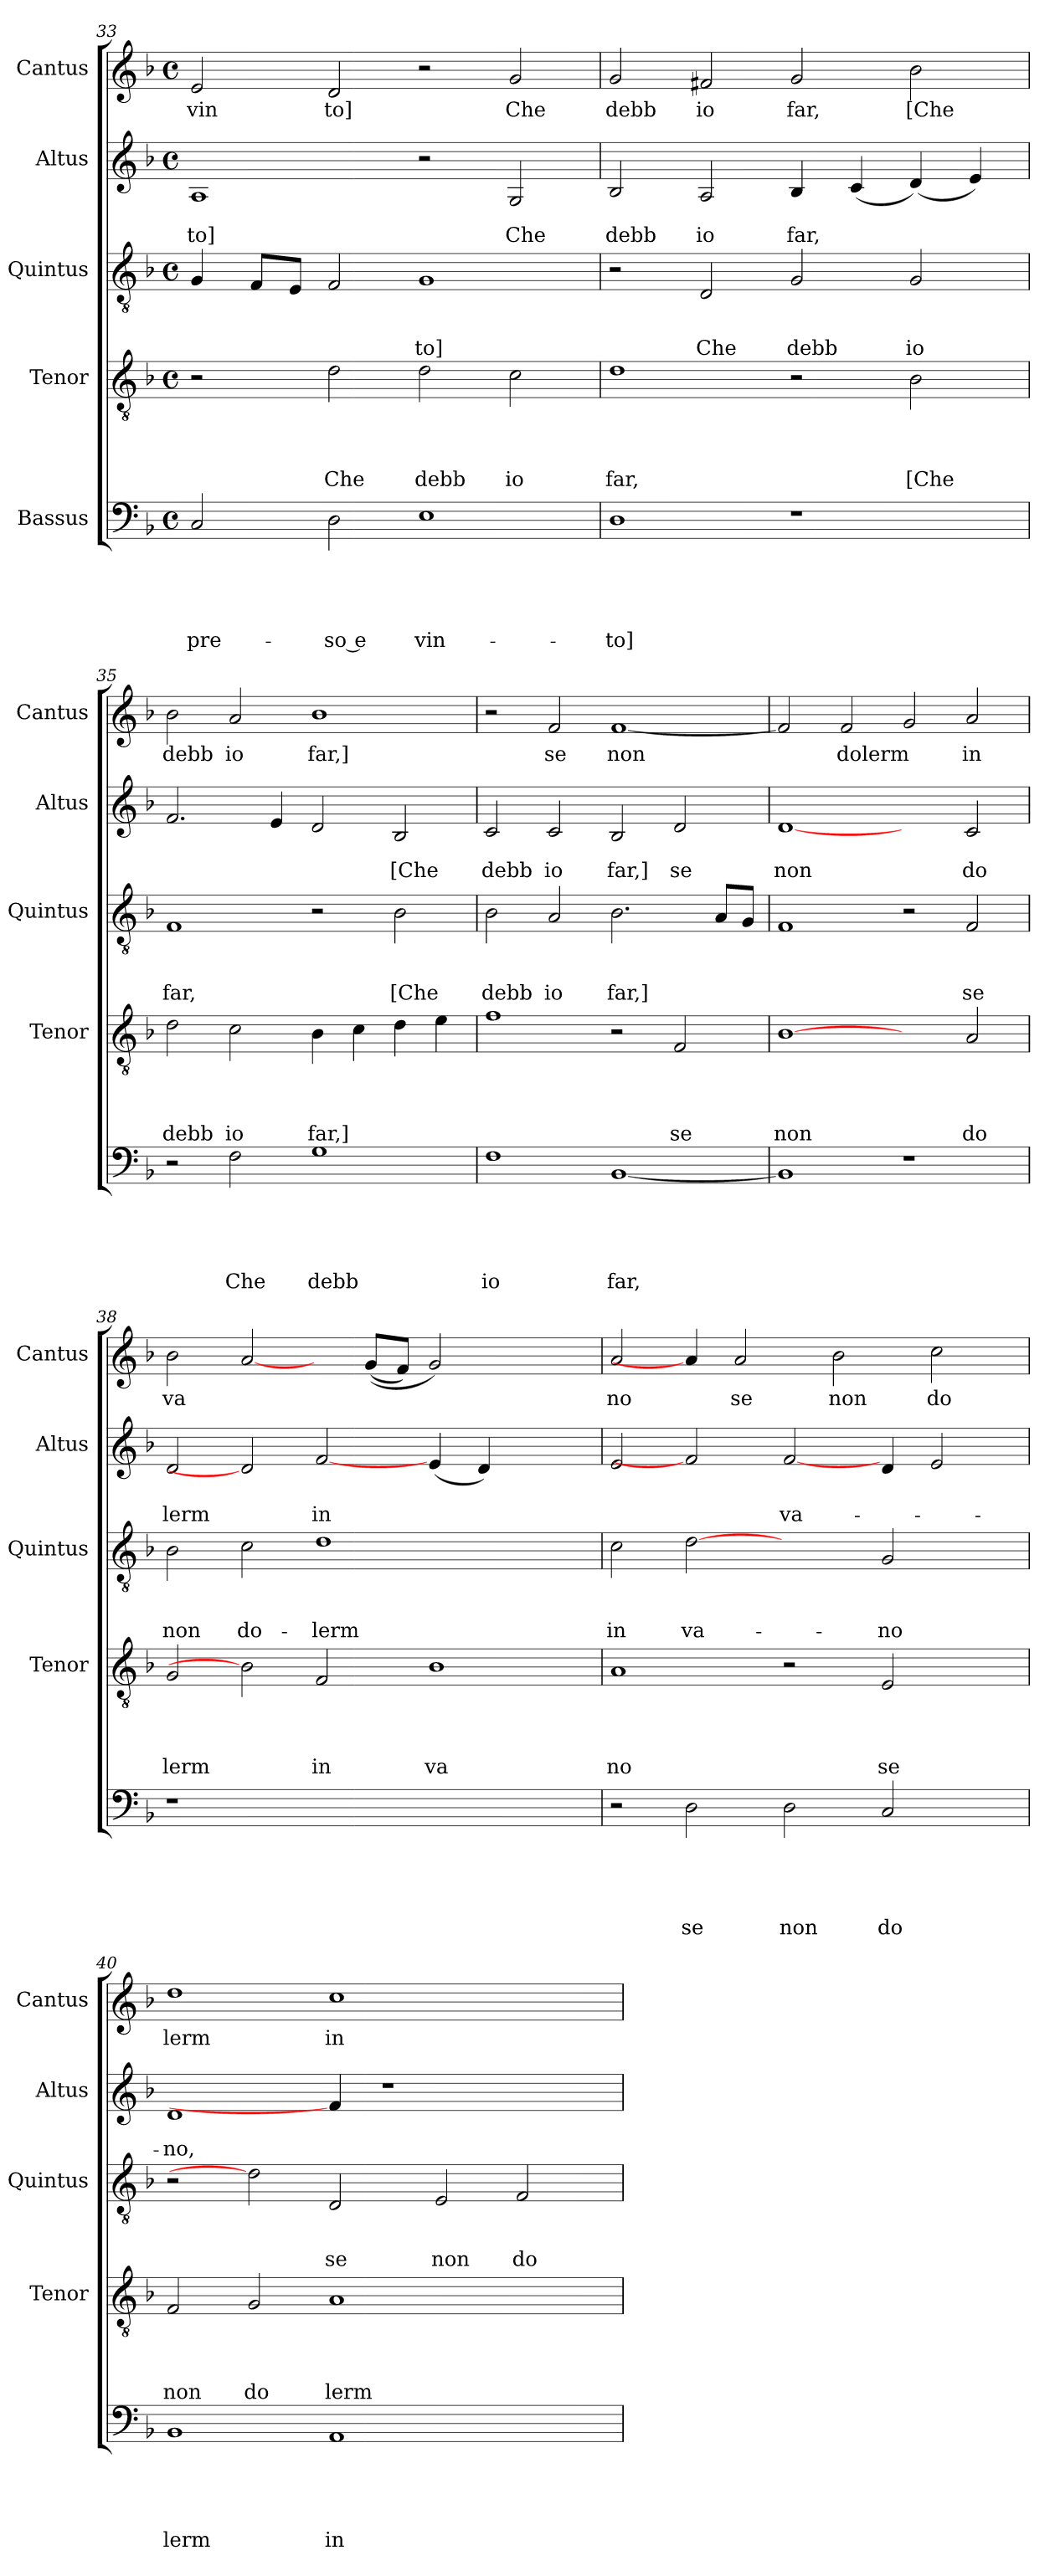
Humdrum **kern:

**kern	**text	**text	**text	**text	**text	**kern	**text	**text	**text	**text	**kern	**text	**text	**text	**kern	**text	**text	**kern	**text
*part5	*part5	*part5	*part5	*part5	*part5	*part4	*part4	*part4	*part4	*part4	*part3	*part3	*part3	*part3	*part2	*part2	*part2	*part1	*part1
*staff5	*staff5	*staff5	*staff5	*staff5	*staff5	*staff4	*staff4	*staff4	*staff4	*staff4	*staff3	*staff3	*staff3	*staff3	*staff2	*staff2	*staff2	*staff1	*staff1
*I"Bassus	*	*	*	*	*	*I"Tenor	*	*	*	*	*I"Quintus	*	*	*	*I"Altus	*	*	*I"Cantus	*
*	*	*	*	*	*	*I'Tenor	*	*	*	*	*I'Quintus	*	*	*	*I'Altus	*	*	*I'Cantus	*
!!LO:LB:g=z
*clefF4	*	*	*	*	*	*clefGv2	*	*	*	*	*clefGv2	*	*	*	*clefG2	*	*	*clefG2	*
*k[b-]	*	*	*	*	*	*k[b-]	*	*	*	*	*k[b-]	*	*	*	*k[b-]	*	*	*k[b-]	*
*F:	*	*	*	*	*	*F:	*	*	*	*	*F:	*	*	*	*F:	*	*	*F:	*
*M4/4	*	*	*	*	*	*M4/4	*	*	*	*	*M4/4	*	*	*	*M4/4	*	*	*M4/4	*
*met(c)	*	*	*	*	*	*met(c)	*	*	*	*	*met(c)	*	*	*	*met(c)	*	*	*met(c)	*
=33	=33	=33	=33	=33	=33	=33	=33	=33	=33	=33	=33	=33	=33	=33	=33	=33	=33	=33	=33
!	!	!	!	!	!LO:LY:b	!	!	!	!	!	!	!	!	!	!	!	!LO:LY:b	!	!LO:LY:b
2C/	.	.	.	.	pre-	2r	.	.	.	.	4G/	.	.	.	1A	.	to]	2e/	vin
.	.	.	.	.	.	.	.	.	.	.	8F/L	.	.	.	.	.	.	.	.
.	.	.	.	.	.	.	.	.	.	.	8E/J	.	.	.	.	.	.	.	.
!	!	!	!	!	!LO:LY:b:rj	!	!	!	!	!LO:LY:b	!	!	!	!	!	!	!	!	!LO:LY:b
2D\	.	.	.	.	-so e	2d\	.	.	.	Che	2F/	.	.	.	.	.	.	2d/	to]
!	!	!	!	!	!LO:LY:b	!	!	!	!	!LO:LY:b	!	!	!	!LO:LY:b	!	!	!	!	!
1E	.	.	.	.	vin-	2d\	.	.	.	debb	1G	.	.	to]	2r	.	.	2r	.
!	!	!	!	!	!	!	!	!	!	!LO:LY:b	!	!	!	!	!	!	!LO:LY:b	!	!LO:LY:b
.	.	.	.	.	.	2c\	.	.	.	io	.	.	.	.	2G/	.	Che	2g/	Che
=34	=34	=34	=34	=34	=34	=34	=34	=34	=34	=34	=34	=34	=34	=34	=34	=34	=34	=34	=34
!	!	!	!	!	!LO:LY:b	!	!	!	!	!LO:LY:b	!	!	!	!	!	!	!LO:LY:b	!	!LO:LY:b
1D	.	.	.	.	-to]	1d	.	.	.	far,	2r	.	.	.	2B-/	.	debb	2g/	debb
!	!	!	!	!	!	!	!	!	!	!	!	!	!	!LO:LY:b	!	!	!LO:LY:b	!	!LO:LY:b
.	.	.	.	.	.	.	.	.	.	.	2D/	.	.	Che	2A/	.	io	2f#X/	io
!	!	!	!	!	!	!	!	!	!	!	!	!	!	!LO:LY:b	!	!	!LO:LY:b	!	!LO:LY:b
1r	.	.	.	.	.	2r	.	.	.	.	2G/	.	.	debb	4B-/	.	far,	2g/	far,
.	.	.	.	.	.	.	.	.	.	.	.	.	.	.	(<4c/	.	.	.	.
!	!	!	!	!	!	!	!	!	!	!LO:LY:b	!	!	!	!LO:LY:b	!	!	!	!	!LO:LY:b
.	.	.	.	.	.	2B-\	.	.	.	[Che	2G/	.	.	io	(<4d/)	.	.	2b-\	[Che
.	.	.	.	.	.	.	.	.	.	.	.	.	.	.	4e/)	.	.	.	.
=35	=35	=35	=35	=35	=35	=35	=35	=35	=35	=35	=35	=35	=35	=35	=35	=35	=35	=35	=35
!	!	!	!	!	!	!	!	!	!	!LO:LY:b	!	!	!	!LO:LY:b	!	!	!	!	!LO:LY:b
2r	.	.	.	.	.	2d\	.	.	.	debb	1F	.	.	far,	2.f/	.	.	2b-\	debb
!	!	!	!	!	!LO:LY:b	!	!	!	!	!LO:LY:b	!	!	!	!	!	!	!	!	!LO:LY:b
2F\	.	.	.	.	Che	2c\	.	.	.	io	.	.	.	.	.	.	.	2a/	io
.	.	.	.	.	.	.	.	.	.	.	.	.	.	.	4e/	.	.	.	.
!	!	!	!	!	!LO:LY:b	!	!	!	!	!LO:LY:b	!	!	!	!	!	!	!	!	!LO:LY:b
1G	.	.	.	.	debb	4B-\	.	.	.	far,]	2r	.	.	.	2d/	.	.	1b-	far,]
.	.	.	.	.	.	4c\	.	.	.	.	.	.	.	.	.	.	.	.	.
!	!	!	!	!	!	!	!	!	!	!	!	!	!	!LO:LY:b	!	!	!LO:LY:b	!	!
.	.	.	.	.	.	4d\	.	.	.	.	2B-\	.	.	[Che	2B-/	.	[Che	.	.
.	.	.	.	.	.	4e\	.	.	.	.	.	.	.	.	.	.	.	.	.
=36	=36	=36	=36	=36	=36	=36	=36	=36	=36	=36	=36	=36	=36	=36	=36	=36	=36	=36	=36
!	!	!	!	!	!LO:LY:b	!	!	!	!	!	!	!	!	!LO:LY:b	!	!	!LO:LY:b	!	!
1F	.	.	.	.	io	1f	.	.	.	.	2B-\	.	.	debb	2c/	.	debb	2r	.
!	!	!	!	!	!	!	!	!	!	!	!	!	!	!LO:LY:b	!	!	!LO:LY:b	!	!LO:LY:b
.	.	.	.	.	.	.	.	.	.	.	2A/	.	.	io	2c/	.	io	2f/	se
!	!	!	!	!	!LO:LY:b	!	!	!	!	!	!	!	!	!LO:LY:b	!	!	!LO:LY:b	!	!LO:LY:b
[<1BB-	.	.	.	.	far,	2r	.	.	.	.	2.B-\	.	.	far,]	2B-/	.	far,]	[<1f	non
!	!	!	!	!	!	!	!	!	!	!LO:LY:b	!	!	!	!	!	!	!LO:LY:b	!	!
.	.	.	.	.	.	2F/	.	.	.	se	.	.	.	.	2d/	.	se	.	.
.	.	.	.	.	.	.	.	.	.	.	8A/L	.	.	.	.	.	.	.	.
.	.	.	.	.	.	.	.	.	.	.	8G/J	.	.	.	.	.	.	.	.
=37	=37	=37	=37	=37	=37	=37	=37	=37	=37	=37	=37	=37	=37	=37	=37	=37	=37	=37	=37
!	!	!	!	!	!	!	!	!	!	!LO:LY:b	!	!	!	!	!	!	!LO:LY:b	!	!
1BB-]	.	.	.	.	.	[1B-	.	.	.	non	1F	.	.	.	[1d	.	non	2f/]	.
!	!	!	!	!	!	!	!	!	!	!	!	!	!	!	!	!	!	!	!LO:LY:b
.	.	.	.	.	.	.	.	.	.	.	.	.	.	.	.	.	.	2f/	dolerm
1r	.	.	.	.	.	2ryy	.	.	.	.	2r	.	.	.	2ryy	.	.	2g/	.
!	!	!	!	!	!	!	!	!	!	!LO:LY:b	!	!	!	!LO:LY:b	!	!	!LO:LY:b	!	!LO:LY:b
.	.	.	.	.	.	2A/	.	.	.	do	2F/	.	.	se	2c/	.	do	2a/	in
!!LO:PB:g=z
=38	=38	=38	=38	=38	=38	=38	=38	=38	=38	=38	=38	=38	=38	=38	=38	=38	=38	=38	=38
!	!	!	!	!	!	!	!	!	!	!LO:LY:b	!	!	!	!LO:LY:b	!	!	!LO:LY:b	!	!LO:LY:b
1r	.	.	.	.	.	2G/	.	.	.	lerm	2B-\	.	.	non	2d/	.	lerm	2b-\	va
!	!	!	!	!	!	!	!	!	!	!	!	!	!	!LO:LY:b	!	!	!	!	!
.	.	.	.	.	.	2B-]	.	.	.	.	2c\	.	.	do-	2d]	.	.	[2a/	.
!	!	!	!	!	!	!	!	!	!	!LO:LY:b	!	!	!	!LO:LY:b	!	!	!LO:LY:b	!	!
1.ryy	.	.	.	.	.	2F/	.	.	.	in	1d	.	.	-lerm	[2f	.	in	4ryy	.
.	.	.	.	.	.	.	.	.	.	.	.	.	.	.	.	.	.	(>(>8g/L	.
.	.	.	.	.	.	.	.	.	.	.	.	.	.	.	.	.	.	8f/J)	.
!	!	!	!	!	!	!	!	!	!	!LO:LY:b	!	!	!	!	!	!	!	!	!
.	.	.	.	.	.	1B-	.	.	.	va	.	.	.	.	(<4e/	.	.	2g/)	.
.	.	.	.	.	.	.	.	.	.	.	.	.	.	.	4d/)	.	.	.	.
.	.	.	.	.	.	.	.	.	.	.	2ryy	.	.	.	2ryy	.	.	2ryy	.
=39	=39	=39	=39	=39	=39	=39	=39	=39	=39	=39	=39	=39	=39	=39	=39	=39	=39	=39	=39
!	!	!	!	!	!	!	!	!	!	!LO:LY:b	!	!	!	!LO:LY:b	!	!	!	!	!LO:LY:b
2r	.	.	.	.	.	1A	.	.	.	no	2c\	.	.	in	2e/	.	.	2a/	no
!	!	!	!	!	!LO:LY:b	!	!	!	!	!	!	!	!	!LO:LY:b	!	!	!	!	!
2D\	.	.	.	.	se	.	.	.	.	.	[2d	.	.	va-	2f]	.	.	4a/]	.
!	!	!	!	!	!	!	!	!	!	!	!	!	!	!	!	!	!	!	!LO:LY:b
.	.	.	.	.	.	.	.	.	.	.	.	.	.	.	.	.	.	2a/	se
!	!	!	!	!	!LO:LY:b	!	!	!	!	!	!	!	!	!	!	!	!LO:LY:b	!	!
2D\	.	.	.	.	non	2r	.	.	.	.	2ryy	.	.	.	[2f/	.	va-	.	.
!	!	!	!	!	!	!	!	!	!	!	!	!	!	!	!	!	!	!	!LO:LY:b
.	.	.	.	.	.	.	.	.	.	.	.	.	.	.	.	.	.	2b-\	non
!	!	!	!	!	!LO:LY:b	!	!	!	!	!LO:LY:b	!	!	!	!LO:LY:b	!	!	!	!	!
2C/	.	.	.	.	do	2E/	.	.	.	se	2G/	.	.	-no	4d/	.	.	.	.
!	!	!	!	!	!	!	!	!	!	!	!	!	!	!	!	!	!	!	!LO:LY:b
.	.	.	.	.	.	.	.	.	.	.	.	.	.	.	2e/	.	.	2cc\	do
4ryy	.	.	.	.	.	4ryy	.	.	.	.	4ryy	.	.	.	.	.	.	.	.
=40	=40	=40	=40	=40	=40	=40	=40	=40	=40	=40	=40	=40	=40	=40	=40	=40	=40	=40	=40
!	!	!	!	!	!LO:LY:b	!	!	!	!	!LO:LY:b	!	!	!	!	!	!	!LO:LY:b	!	!LO:LY:b
1BB-	.	.	.	.	lerm	2F/	.	.	.	non	2r	.	.	.	1d	.	-no,	1dd	lerm
!	!	!	!	!	!	!	!	!	!	!LO:LY:b	!	!	!	!	!	!	!	!	!
.	.	.	.	.	.	2G/	.	.	.	do	2d]	.	.	.	.	.	.	.	.
!	!	!	!	!	!LO:LY:b	!	!	!	!	!LO:LY:b	!	!	!	!LO:LY:b	!	!	!	!	!LO:LY:b
1AA	.	.	.	.	in	1A	.	.	.	lerm	2D/	.	.	se	4f/]	.	.	1cc	in
.	.	.	.	.	.	.	.	.	.	.	.	.	.	.	1r	.	.	.	.
!	!	!	!	!	!	!	!	!	!	!	!	!	!	!LO:LY:b	!	!	!	!	!
.	.	.	.	.	.	.	.	.	.	.	2E/	.	.	non	.	.	.	.	.
!	!	!	!	!	!	!	!	!	!	!	!	!	!	!LO:LY:b	!	!	!	!	!
2ryy	.	.	.	.	.	2ryy	.	.	.	.	2F/	.	.	do-	.	.	.	2ryy	.
.	.	.	.	.	.	.	.	.	.	.	.	.	.	.	4ryy	.	.	.	.
=	=	=	=	=	=	=	=	=	=	=	=	=	=	=	=	=	=	=	=
*-	*-	*-	*-	*-	*-	*-	*-	*-	*-	*-	*-	*-	*-	*-	*-	*-	*-	*-	*-
